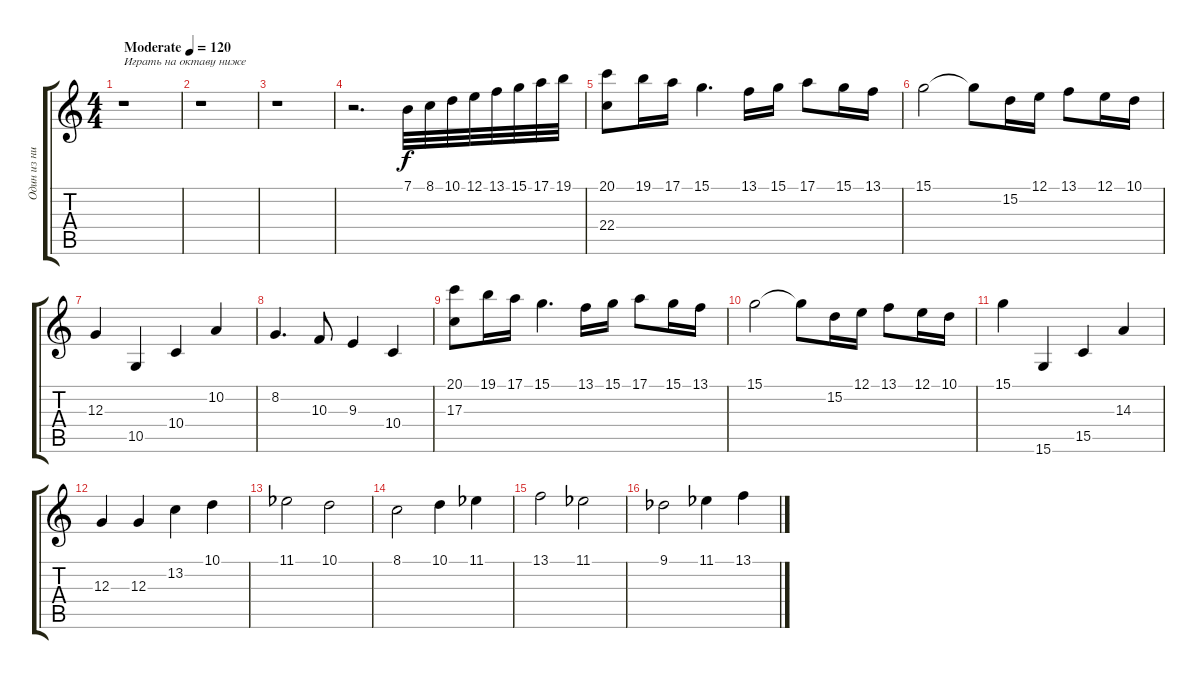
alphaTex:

\track ("Один из них" "Один из ни") {instrument acousticgrandpiano}
\staff {score tabs}
\tuning (E4 B3 G3 D3 A2 E2) {hide}
\ts (4 4)
\tempo (120 "Moderate")
\clef g2
\ks c
r.1{txt "Играть на октаву ниже" dy f instrument acousticgrandpiano} |
r.1 |
r.1 |
r.2{d} 7.1.32 8.1.32 10.1.32 12.1.32 13.1.32 15.1.32 17.1.32 19.1.32 |
(20.1 22.4).8 19.1.16 17.1.16 15.1.4{d} 13.1.16 15.1.16 17.1.8 15.1.16 13.1.16 |
15.1.2 15.1{t}.8 15.2.16 12.1.16 13.1.8 12.1.16 10.1.16 |
12.3.4 10.5.4 10.4.4 10.2.4 |
8.2.4{d} 10.3.8 9.3.4 10.4.4 |
(20.1 17.3).8 19.1.16 17.1.16 15.1.4{d} 13.1.16 15.1.16 17.1.8 15.1.16 13.1.16 |
15.1.2 15.1{t}.8 15.2.16 12.1.16 13.1.8 12.1.16 10.1.16 |
15.1.4 15.6.4 15.5.4 14.3.4 |
12.3.4 12.3.4 13.2.4 10.1.4 |
11.1{acc b}.2 10.1.2 |
8.1.2 10.1.4 11.1{acc b}.4 |
13.1.2 11.1{acc b}.2 |
9.1{acc b}.2 11.1{acc b}.4 13.1.4
